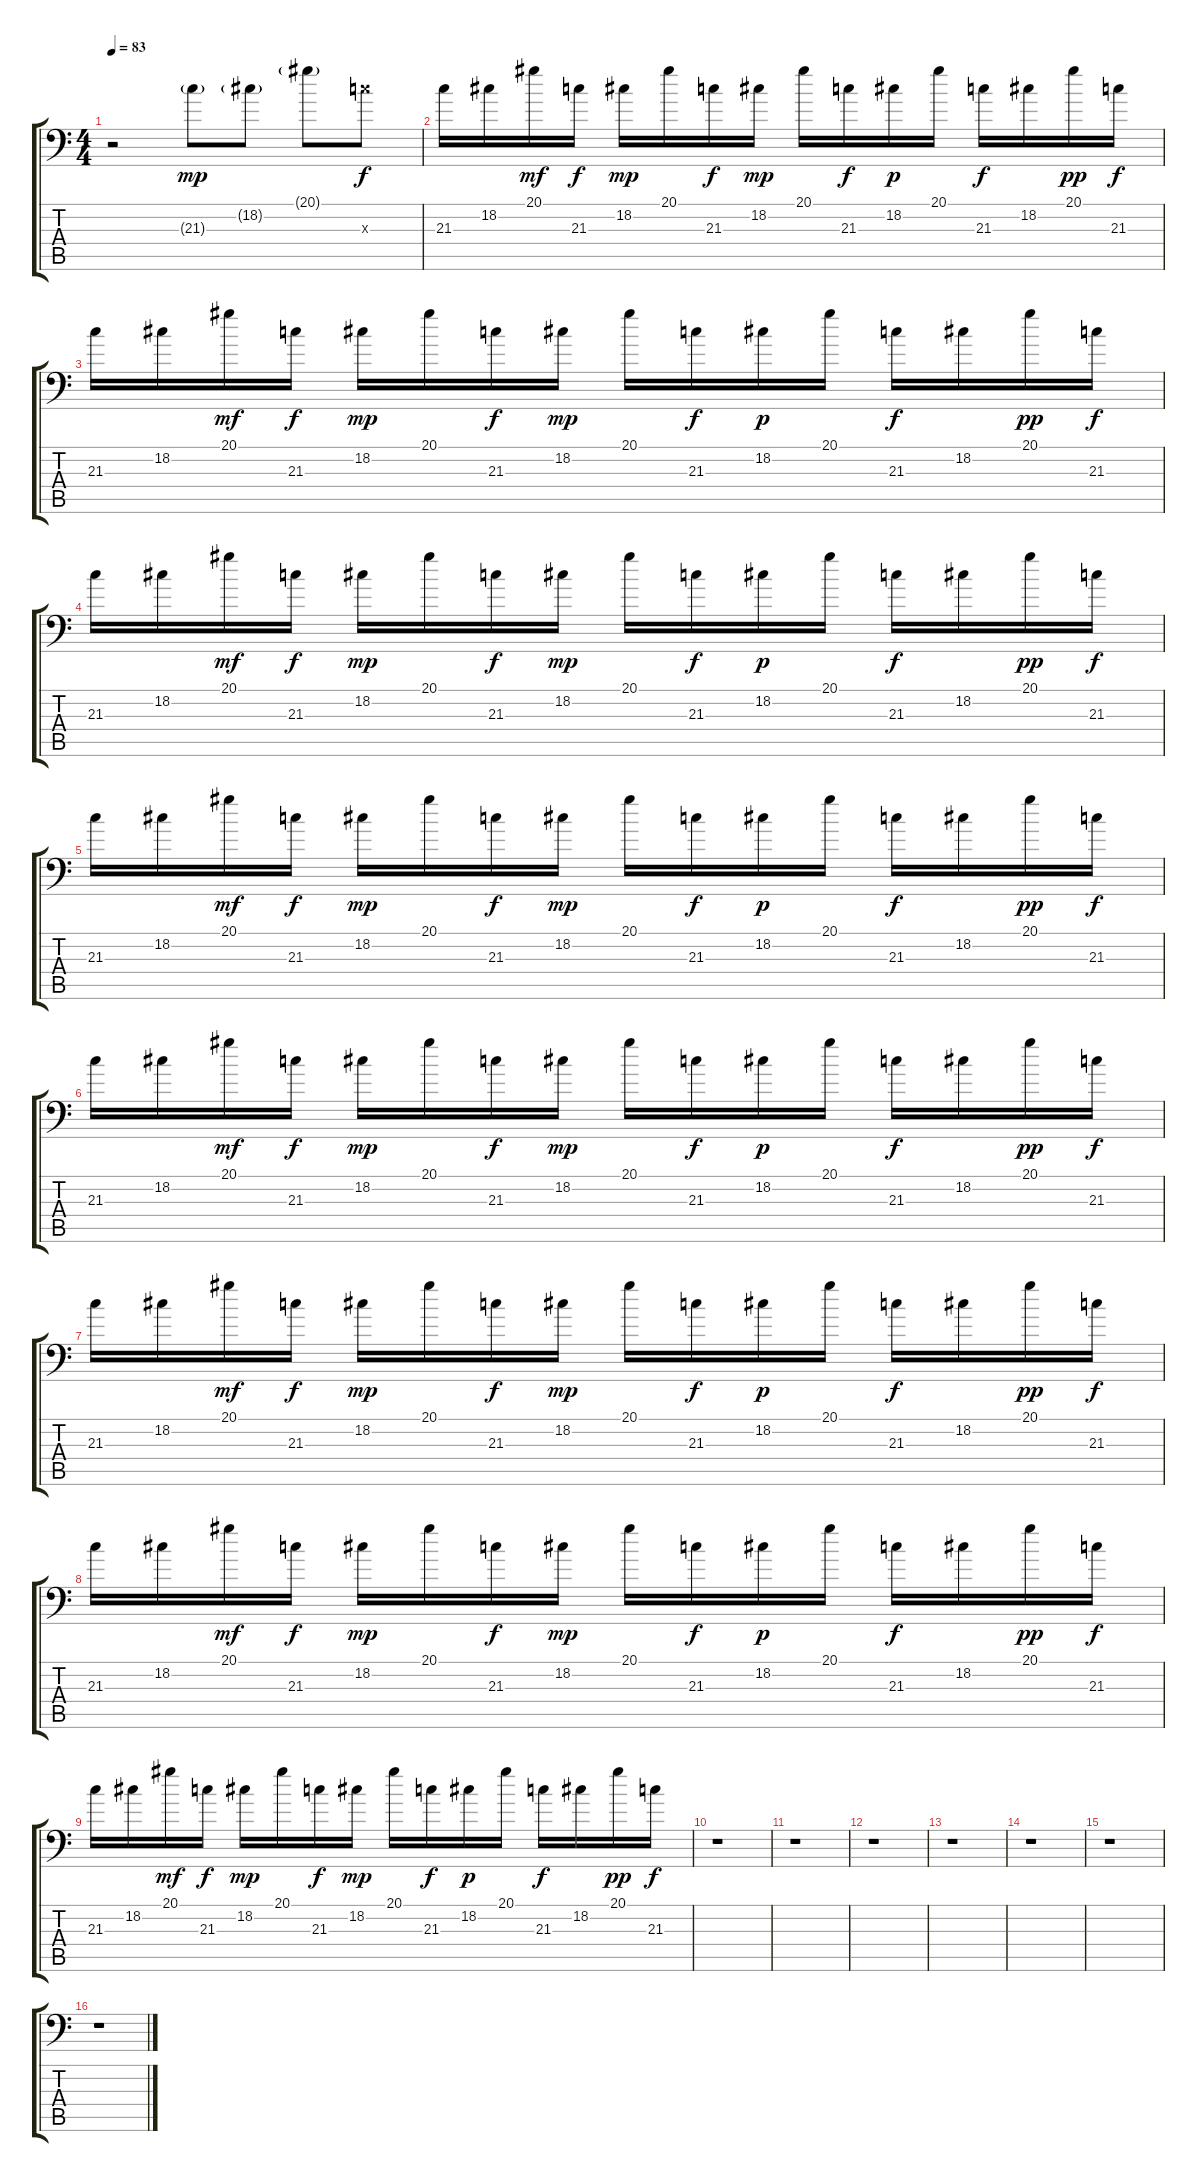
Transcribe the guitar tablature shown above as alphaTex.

\track "" {instrument fx4atmosphere}
\staff {score tabs}
\tuning (C4 G3 Eb3 Bb2 F2 Bb1) {hide}
\ts (4 4)
\tempo 83
\clef f4
\ks c
r.2{dy f} 21.3{g}.8{dy mp} 18.2{g}.8 20.1{g}.8 21.3{x}.8{dy f} |
21.3.16 18.2.16 20.1.16{dy mf} 21.3.16{dy f} 18.2.16{dy mp} 20.1.16 21.3.16{dy f} 18.2.16{dy mp} 20.1.16 21.3.16{dy f} 18.2.16{dy p} 20.1.16 21.3.16{dy f} 18.2.16 20.1.16{dy pp} 21.3.16{dy f} |
21.3.16 18.2.16 20.1.16{dy mf} 21.3.16{dy f} 18.2.16{dy mp} 20.1.16 21.3.16{dy f} 18.2.16{dy mp} 20.1.16 21.3.16{dy f} 18.2.16{dy p} 20.1.16 21.3.16{dy f} 18.2.16 20.1.16{dy pp} 21.3.16{dy f} |
21.3.16 18.2.16 20.1.16{dy mf} 21.3.16{dy f} 18.2.16{dy mp} 20.1.16 21.3.16{dy f} 18.2.16{dy mp} 20.1.16 21.3.16{dy f} 18.2.16{dy p} 20.1.16 21.3.16{dy f} 18.2.16 20.1.16{dy pp} 21.3.16{dy f} |
21.3.16 18.2.16 20.1.16{dy mf} 21.3.16{dy f} 18.2.16{dy mp} 20.1.16 21.3.16{dy f} 18.2.16{dy mp} 20.1.16 21.3.16{dy f} 18.2.16{dy p} 20.1.16 21.3.16{dy f} 18.2.16 20.1.16{dy pp} 21.3.16{dy f} |
21.3.16 18.2.16 20.1.16{dy mf} 21.3.16{dy f} 18.2.16{dy mp} 20.1.16 21.3.16{dy f} 18.2.16{dy mp} 20.1.16 21.3.16{dy f} 18.2.16{dy p} 20.1.16 21.3.16{dy f} 18.2.16 20.1.16{dy pp} 21.3.16{dy f} |
21.3.16 18.2.16 20.1.16{dy mf} 21.3.16{dy f} 18.2.16{dy mp} 20.1.16 21.3.16{dy f} 18.2.16{dy mp} 20.1.16 21.3.16{dy f} 18.2.16{dy p} 20.1.16 21.3.16{dy f} 18.2.16 20.1.16{dy pp} 21.3.16{dy f} |
21.3.16 18.2.16 20.1.16{dy mf} 21.3.16{dy f} 18.2.16{dy mp} 20.1.16 21.3.16{dy f} 18.2.16{dy mp} 20.1.16 21.3.16{dy f} 18.2.16{dy p} 20.1.16 21.3.16{dy f} 18.2.16 20.1.16{dy pp} 21.3.16{dy f} |
21.3.16 18.2.16 20.1.16{dy mf} 21.3.16{dy f} 18.2.16{dy mp} 20.1.16 21.3.16{dy f} 18.2.16{dy mp} 20.1.16 21.3.16{dy f} 18.2.16{dy p} 20.1.16 21.3.16{dy f} 18.2.16 20.1.16{dy pp} 21.3.16{dy f} |
r.1 |
r.1 |
r.1 |
r.1 |
r.1 |
r.1 |
r.1
